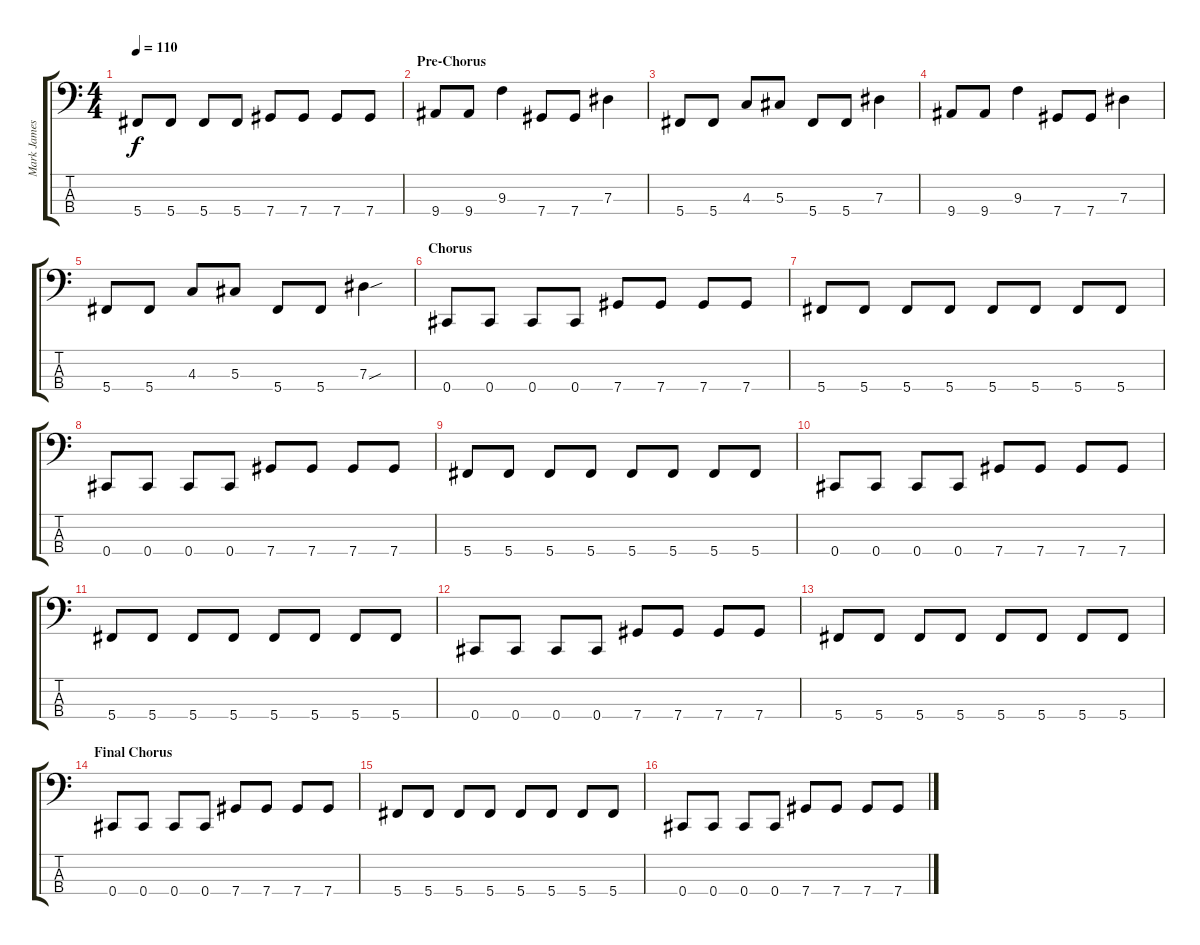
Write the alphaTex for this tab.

\track ("Mark James Klepaski" "Mark James") {instrument electricbassfinger}
\staff {score tabs}
\tuning (Gb2 Db2 Ab1 Db1) {hide}
\ts (4 4)
\tempo 110
\clef f4
\ks c
5.4.8{dy f} 5.4.8 5.4.8 5.4.8 7.4.8 7.4.8 7.4.8 7.4.8 |
\section ("" "Pre-Chorus")
9.4.8 9.4.8 9.3.4 7.4.8 7.4.8 7.3.4 |
5.4.8 5.4.8 4.3.8 5.3.8 5.4.8 5.4.8 7.3.4 |
9.4.8 9.4.8 9.3.4 7.4.8 7.4.8 7.3.4 |
5.4.8 5.4.8 4.3.8 5.3.8 5.4.8 5.4.8 7.3{sou}.4 |
\section ("" "Chorus")
0.4.8 0.4.8 0.4.8 0.4.8 7.4.8 7.4.8 7.4.8 7.4.8 |
5.4.8 5.4.8 5.4.8 5.4.8 5.4.8 5.4.8 5.4.8 5.4.8 |
0.4.8 0.4.8 0.4.8 0.4.8 7.4.8 7.4.8 7.4.8 7.4.8 |
5.4.8 5.4.8 5.4.8 5.4.8 5.4.8 5.4.8 5.4.8 5.4.8 |
0.4.8 0.4.8 0.4.8 0.4.8 7.4.8 7.4.8 7.4.8 7.4.8 |
5.4.8 5.4.8 5.4.8 5.4.8 5.4.8 5.4.8 5.4.8 5.4.8 |
0.4.8 0.4.8 0.4.8 0.4.8 7.4.8 7.4.8 7.4.8 7.4.8 |
5.4.8 5.4.8 5.4.8 5.4.8 5.4.8 5.4.8 5.4.8 5.4.8 |
\section ("" "Final Chorus")
0.4.8 0.4.8 0.4.8 0.4.8 7.4.8 7.4.8 7.4.8 7.4.8 |
5.4.8 5.4.8 5.4.8 5.4.8 5.4.8 5.4.8 5.4.8 5.4.8 |
0.4.8 0.4.8 0.4.8 0.4.8 7.4.8 7.4.8 7.4.8 7.4.8
